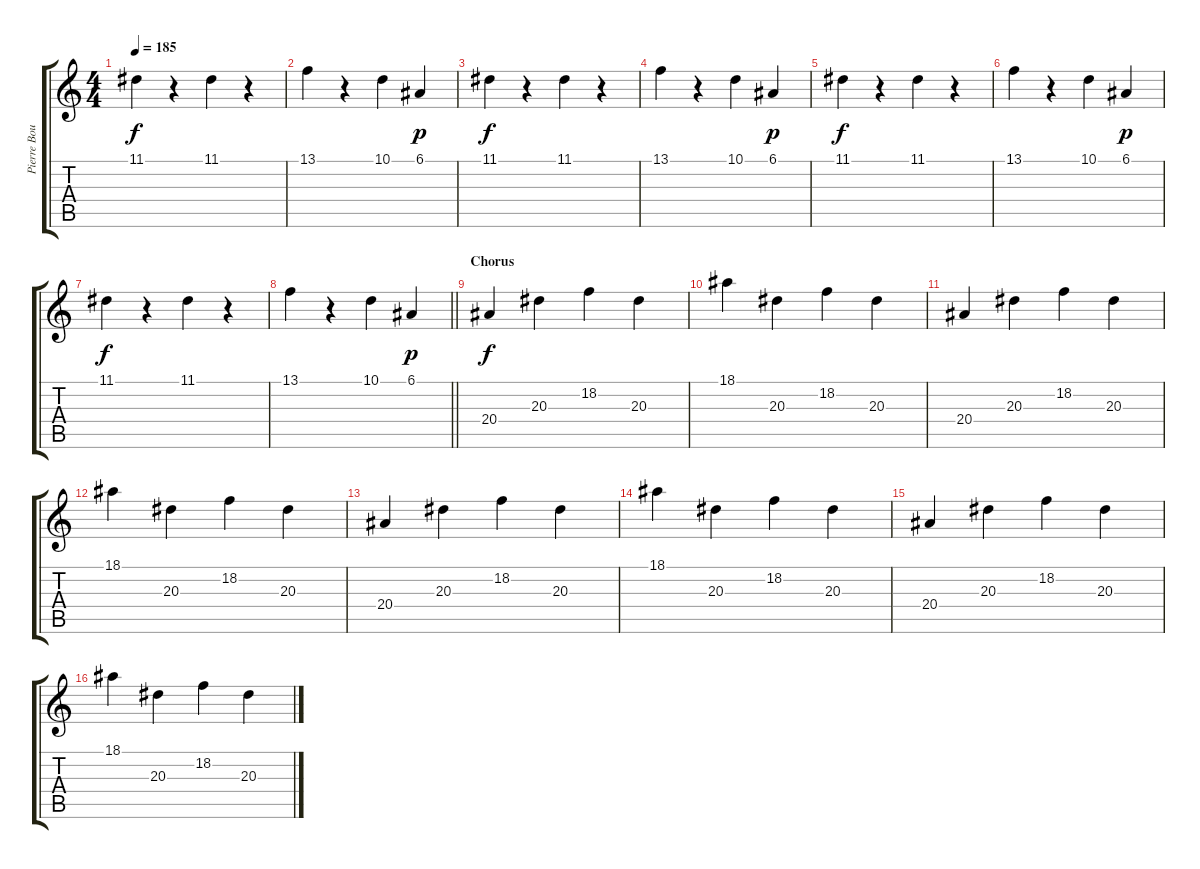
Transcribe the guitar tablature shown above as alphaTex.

\track ("Pierre Bouvier" "Pierre Bou") {instrument electricgrandpiano}
\staff {score tabs}
\tuning (E4 B3 G3 D3 A2 E2) {hide}
\ts (4 4)
\tempo 185
\clef g2
\ks c
11.1.4{dy f} r.4 11.1.4 r.4 |
13.1.4 r.4 10.1.4 6.1.4{dy p} |
11.1.4{dy f} r.4 11.1.4 r.4 |
13.1.4 r.4 10.1.4 6.1.4{dy p} |
11.1.4{dy f} r.4 11.1.4 r.4 |
13.1.4 r.4 10.1.4 6.1.4{dy p} |
11.1.4{dy f} r.4 11.1.4 r.4 |
\barLineRight lightlight
13.1.4 r.4 10.1.4 6.1.4{dy p} |
\section ("" "Chorus")
20.4.4{dy f} 20.3.4 18.2.4 20.3.4 |
18.1.4 20.3.4 18.2.4 20.3.4 |
20.4.4 20.3.4 18.2.4 20.3.4 |
18.1.4 20.3.4 18.2.4 20.3.4 |
20.4.4 20.3.4 18.2.4 20.3.4 |
18.1.4 20.3.4 18.2.4 20.3.4 |
20.4.4 20.3.4 18.2.4 20.3.4 |
18.1.4 20.3.4 18.2.4 20.3.4
